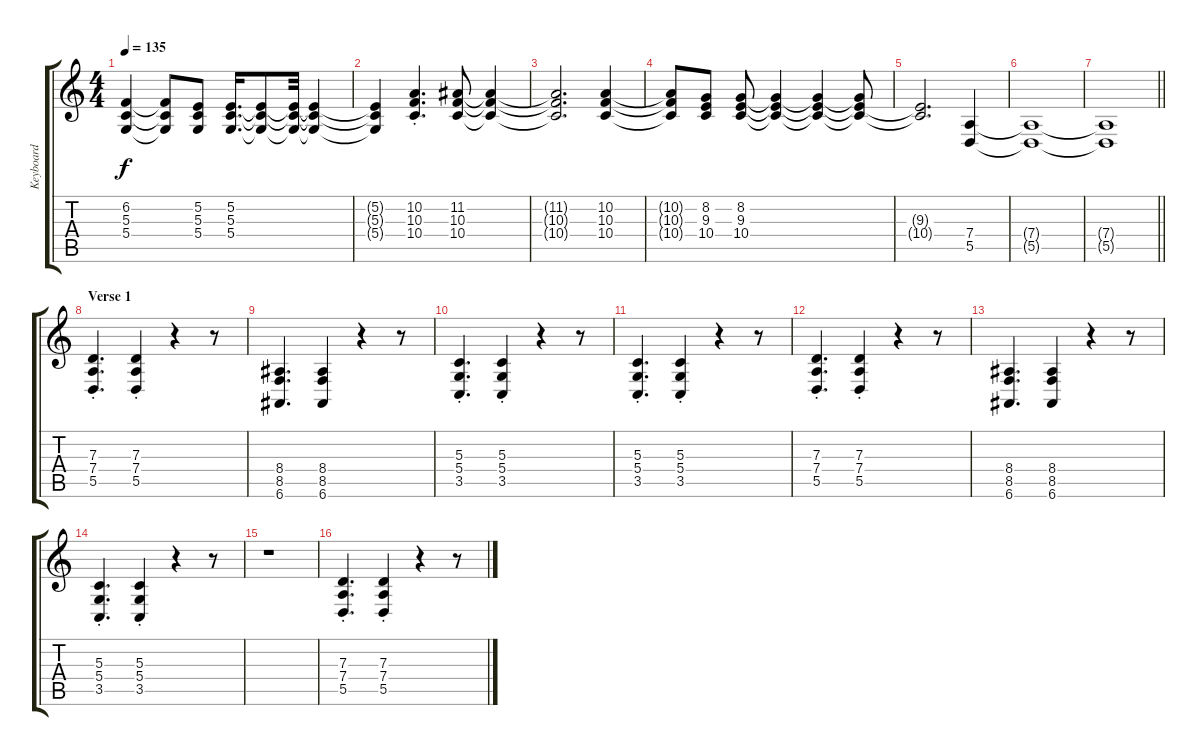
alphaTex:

\track ("Keyboard" "Keyboard") {instrument synthstrings1}
\staff {score tabs}
\tuning (E4 B3 G3 D3 A2 E2) {hide}
\ts (4 4)
\tempo 135
\clef g2
\ks c
(6.2 5.3 5.4).4{dy f} (6.2{t} 5.3{t} 5.4{t}).8 (5.2 5.3 5.4).8 (5.2 5.3 5.4).16{d} (5.2{t} 5.3{t} 5.4{t}).8 (5.2{t} 5.3{t} 5.4{t}).32 (5.2{t} 5.3{t} 5.4{t}).4 |
(5.2{t} 5.3{t} 5.4{t}).4 (10.2{st} 10.3{st} 10.4{st}).4{d} (11.2 10.3 10.4).8 (11.2{t} 10.3{t} 10.4{t}).4 |
(11.2{t} 10.3{t} 10.4{t}).2{d} (10.2 10.3 10.4).4 |
(10.2{t} 10.3{t} 10.4{t}).8 (8.2 9.3 10.4).8 (8.2 9.3 10.4).8 (8.2{t} 9.3{t} 10.4{t}).4 (8.2{t} 9.3{t} 10.4{t}).4 (8.2{t} 9.3{t} 10.4{t}).8 |
(9.3{t} 10.4{t}).2{d} (7.4 5.5).4 |
(7.4{t} 5.5{t}).1 |
\barLineRight lightlight
(7.4{t} 5.5{t}).1 |
\section ("" "Verse 1")
(7.3{st} 7.4 5.5).4{d} (7.3{st} 7.4 5.5).4 r.4 r.8 |
(8.4 8.5 6.6).4{d} (8.4 8.5 6.6).4 r.4 r.8 |
(5.3{st} 5.4 3.5).4{d} (5.3{st} 5.4 3.5).4 r.4 r.8 |
(5.3{st} 5.4 3.5).4{d} (5.3{st} 5.4 3.5).4 r.4 r.8 |
(7.3{st} 7.4 5.5).4{d} (7.3{st} 7.4 5.5).4 r.4 r.8 |
(8.4 8.5 6.6).4{d} (8.4 8.5 6.6).4 r.4 r.8 |
(5.3{st} 5.4 3.5).4{d} (5.3{st} 5.4 3.5).4 r.4 r.8 |
r.1 |
(7.3{st} 7.4 5.5).4{d} (7.3{st} 7.4 5.5).4 r.4 r.8
